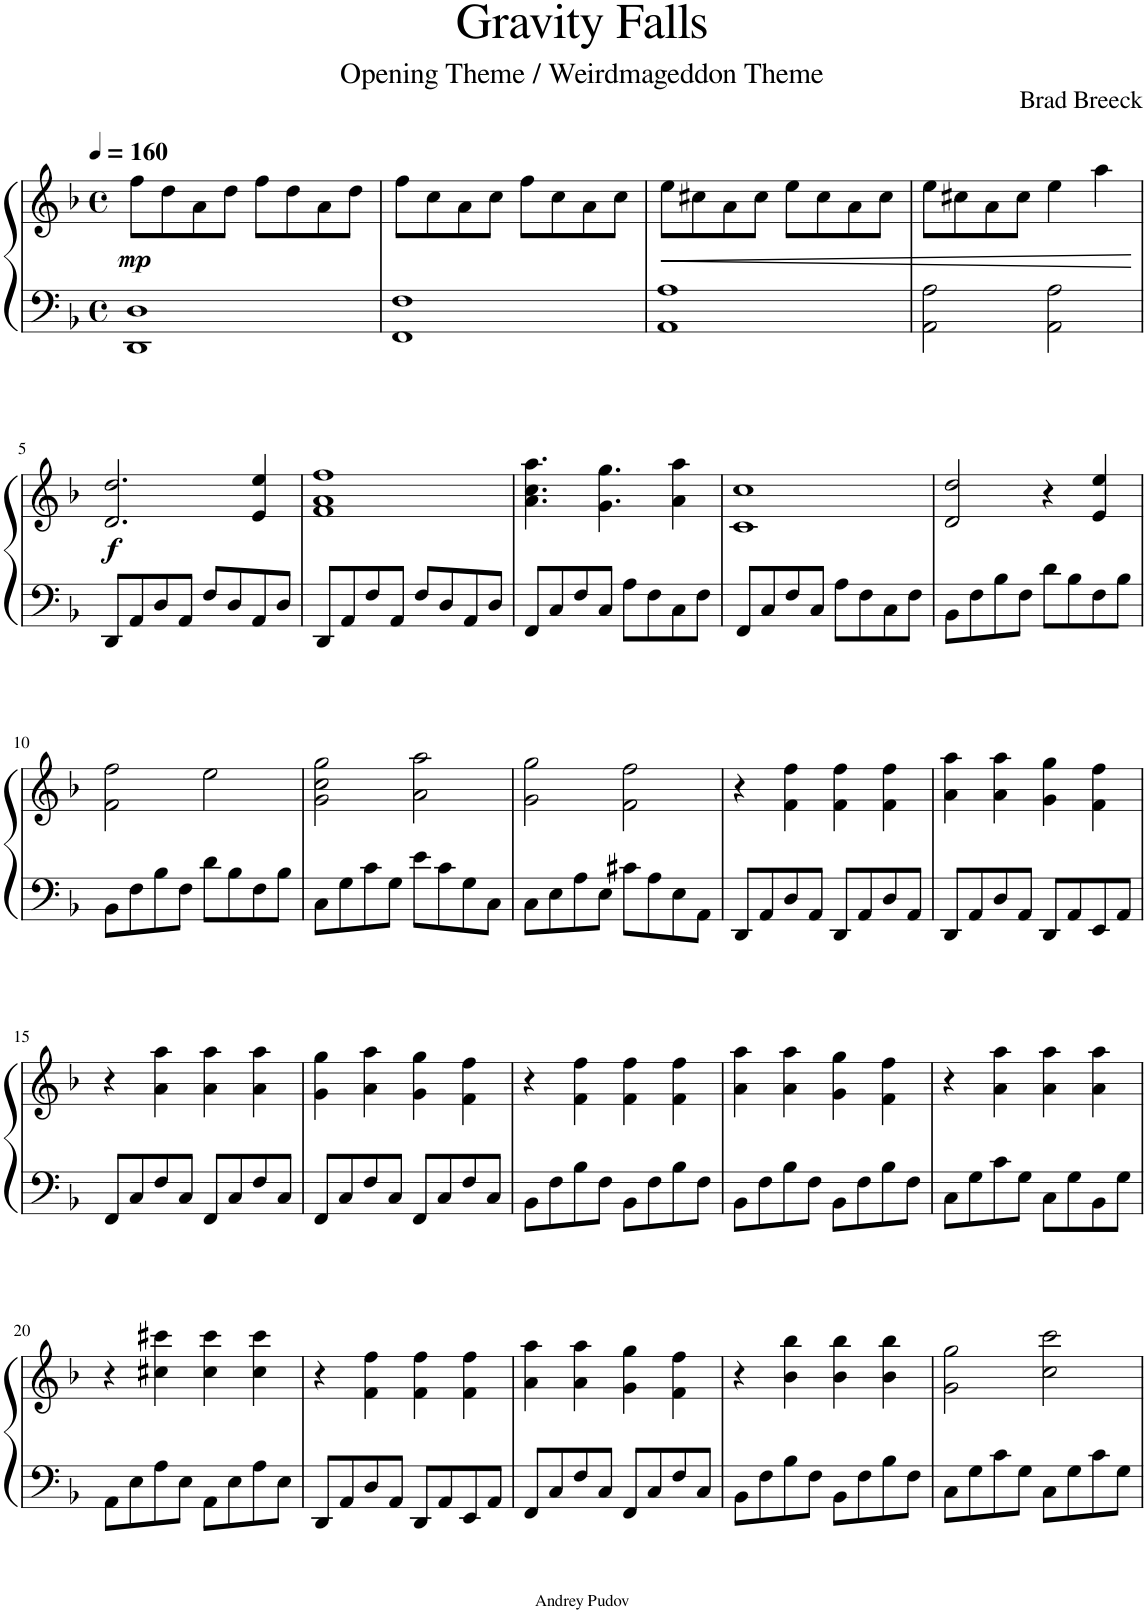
**kern	**kern	**dynam
*part1	*part1	*part1
*staff2	*staff1	*staff1/2
*I"Piano	*	*
*I'Pno.	*	*
*clefF4	*clefG2	*
*k[b-]	*k[b-]	*
*M4/4	*M4/4	*
*met(c)	*met(c)	*
*MM160	*MM160	*
=1	=1	=1
!	!	!LO:DY:b
1DD 1D	8ff\L	mp
.	8dd\	.
.	8a\	.
.	8dd\J	.
.	8ff\L	.
.	8dd\	.
.	8a\	.
.	8dd\J	.
=2	=2	=2
1FF 1F	8ff\L	.
.	8cc\	.
.	8a\	.
.	8cc\J	.
.	8ff\L	.
.	8cc\	.
.	8a\	.
.	8cc\J	.
=3	=3	=3
!	!	!LO:HP:b
1AA 1A	8ee\L	<
.	8cc#X\	.
.	8a\	.
.	8cc#\J	.
.	8ee\L	.
.	8cc#\	.
.	8a\	.
.	8cc#\J	.
=4	=4	=4
2AA\ 2A\	8ee\L	.
.	8cc#X\	.
.	8a\	.
.	8cc#\J	.
2AA\ 2A\	4ee\	.
.	4aa\	.
.	.	[
!!LO:LB:g=z
=5	=5	=5
!	!	!LO:DY:b
8DD/L	2.d/ 2.dd/	f
8AA/	.	.
8D/	.	.
8AA/J	.	.
8F/L	.	.
8D/	.	.
8AA/	4e/ 4ee/	.
8D/J	.	.
=6	=6	=6
8DD/L	1f 1a 1ff	.
8AA/	.	.
8F/	.	.
8AA/J	.	.
8F/L	.	.
8D/	.	.
8AA/	.	.
8D/J	.	.
=7	=7	=7
8FF/L	4.a\ 4.cc\ 4.aa\	.
8C/	.	.
8F/	.	.
8C/J	4.g\ 4.gg\	.
8A\L	.	.
8F\	.	.
8C\	4a\ 4aa\	.
8F\J	.	.
=8	=8	=8
8FF/L	1c 1cc	.
8C/	.	.
8F/	.	.
8C/J	.	.
8A\L	.	.
8F\	.	.
8C\	.	.
8F\J	.	.
=9	=9	=9
8BB-\L	2d/ 2dd/	.
8F\	.	.
8B-\	.	.
8F\J	.	.
8d\L	4r	.
8B-\	.	.
8F\	4e/ 4ee/	.
8B-\J	.	.
!!LO:LB:g=z
=10	=10	=10
8BB-\L	2f\ 2ff\	.
8F\	.	.
8B-\	.	.
8F\J	.	.
8d\L	2ee\	.
8B-\	.	.
8F\	.	.
8B-\J	.	.
=11	=11	=11
8C\L	2g\ 2cc\ 2gg\	.
8G\	.	.
8c\	.	.
8G\J	.	.
8e\L	2a\ 2aa\	.
8c\	.	.
8G\	.	.
8C\J	.	.
=12	=12	=12
8C\L	2g\ 2gg\	.
8E\	.	.
8A\	.	.
8E\J	.	.
8c#X\L	2f\ 2ff\	.
8A\	.	.
8E\	.	.
8AA\J	.	.
=13	=13	=13
8DD/L	4r	.
8AA/	.	.
8D/	4f\ 4ff\	.
8AA/J	.	.
8DD/L	4f\ 4ff\	.
8AA/	.	.
8D/	4f\ 4ff\	.
8AA/J	.	.
=14	=14	=14
8DD/L	4a\ 4aa\	.
8AA/	.	.
8D/	4a\ 4aa\	.
8AA/J	.	.
8DD/L	4g\ 4gg\	.
8AA/	.	.
8EE/	4f\ 4ff\	.
8AA/J	.	.
!!LO:LB:g=z
=15	=15	=15
8FF/L	4r	.
8C/	.	.
8F/	4a\ 4aa\	.
8C/J	.	.
8FF/L	4a\ 4aa\	.
8C/	.	.
8F/	4a\ 4aa\	.
8C/J	.	.
=16	=16	=16
8FF/L	4g\ 4gg\	.
8C/	.	.
8F/	4a\ 4aa\	.
8C/J	.	.
8FF/L	4g\ 4gg\	.
8C/	.	.
8F/	4f\ 4ff\	.
8C/J	.	.
=17	=17	=17
8BB-\L	4r	.
8F\	.	.
8B-\	4f\ 4ff\	.
8F\J	.	.
8BB-\L	4f\ 4ff\	.
8F\	.	.
8B-\	4f\ 4ff\	.
8F\J	.	.
=18	=18	=18
8BB-\L	4a\ 4aa\	.
8F\	.	.
8B-\	4a\ 4aa\	.
8F\J	.	.
8BB-\L	4g\ 4gg\	.
8F\	.	.
8B-\	4f\ 4ff\	.
8F\J	.	.
=19	=19	=19
8C\L	4r	.
8G\	.	.
8c\	4a\ 4aa\	.
8G\J	.	.
8C\L	4a\ 4aa\	.
8G\	.	.
8BB-\	4a\ 4aa\	.
8G\J	.	.
!!LO:LB:g=z
=20	=20	=20
8AA\L	4r	.
8E\	.	.
8A\	4cc#X\ 4ccc#X\	.
8E\J	.	.
8AA\L	4cc#\ 4ccc#\	.
8E\	.	.
8A\	4cc#\ 4ccc#\	.
8E\J	.	.
=21	=21	=21
8DD/L	4r	.
8AA/	.	.
8D/	4f\ 4ff\	.
8AA/J	.	.
8DD/L	4f\ 4ff\	.
8AA/	.	.
8EE/	4f\ 4ff\	.
8AA/J	.	.
=22	=22	=22
8FF/L	4a\ 4aa\	.
8C/	.	.
8F/	4a\ 4aa\	.
8C/J	.	.
8FF/L	4g\ 4gg\	.
8C/	.	.
8F/	4f\ 4ff\	.
8C/J	.	.
=23	=23	=23
8BB-\L	4r	.
8F\	.	.
8B-\	4b-\ 4bb-\	.
8F\J	.	.
8BB-\L	4b-\ 4bb-\	.
8F\	.	.
8B-\	4b-\ 4bb-\	.
8F\J	.	.
=24	=24	=24
8C\L	2g\ 2gg\	.
8G\	.	.
8c\	.	.
8G\J	.	.
8C\L	2cc\ 2ccc\	.
8G\	.	.
8c\	.	.
8G\J	.	.
=	=	=
*-	*-	*-
